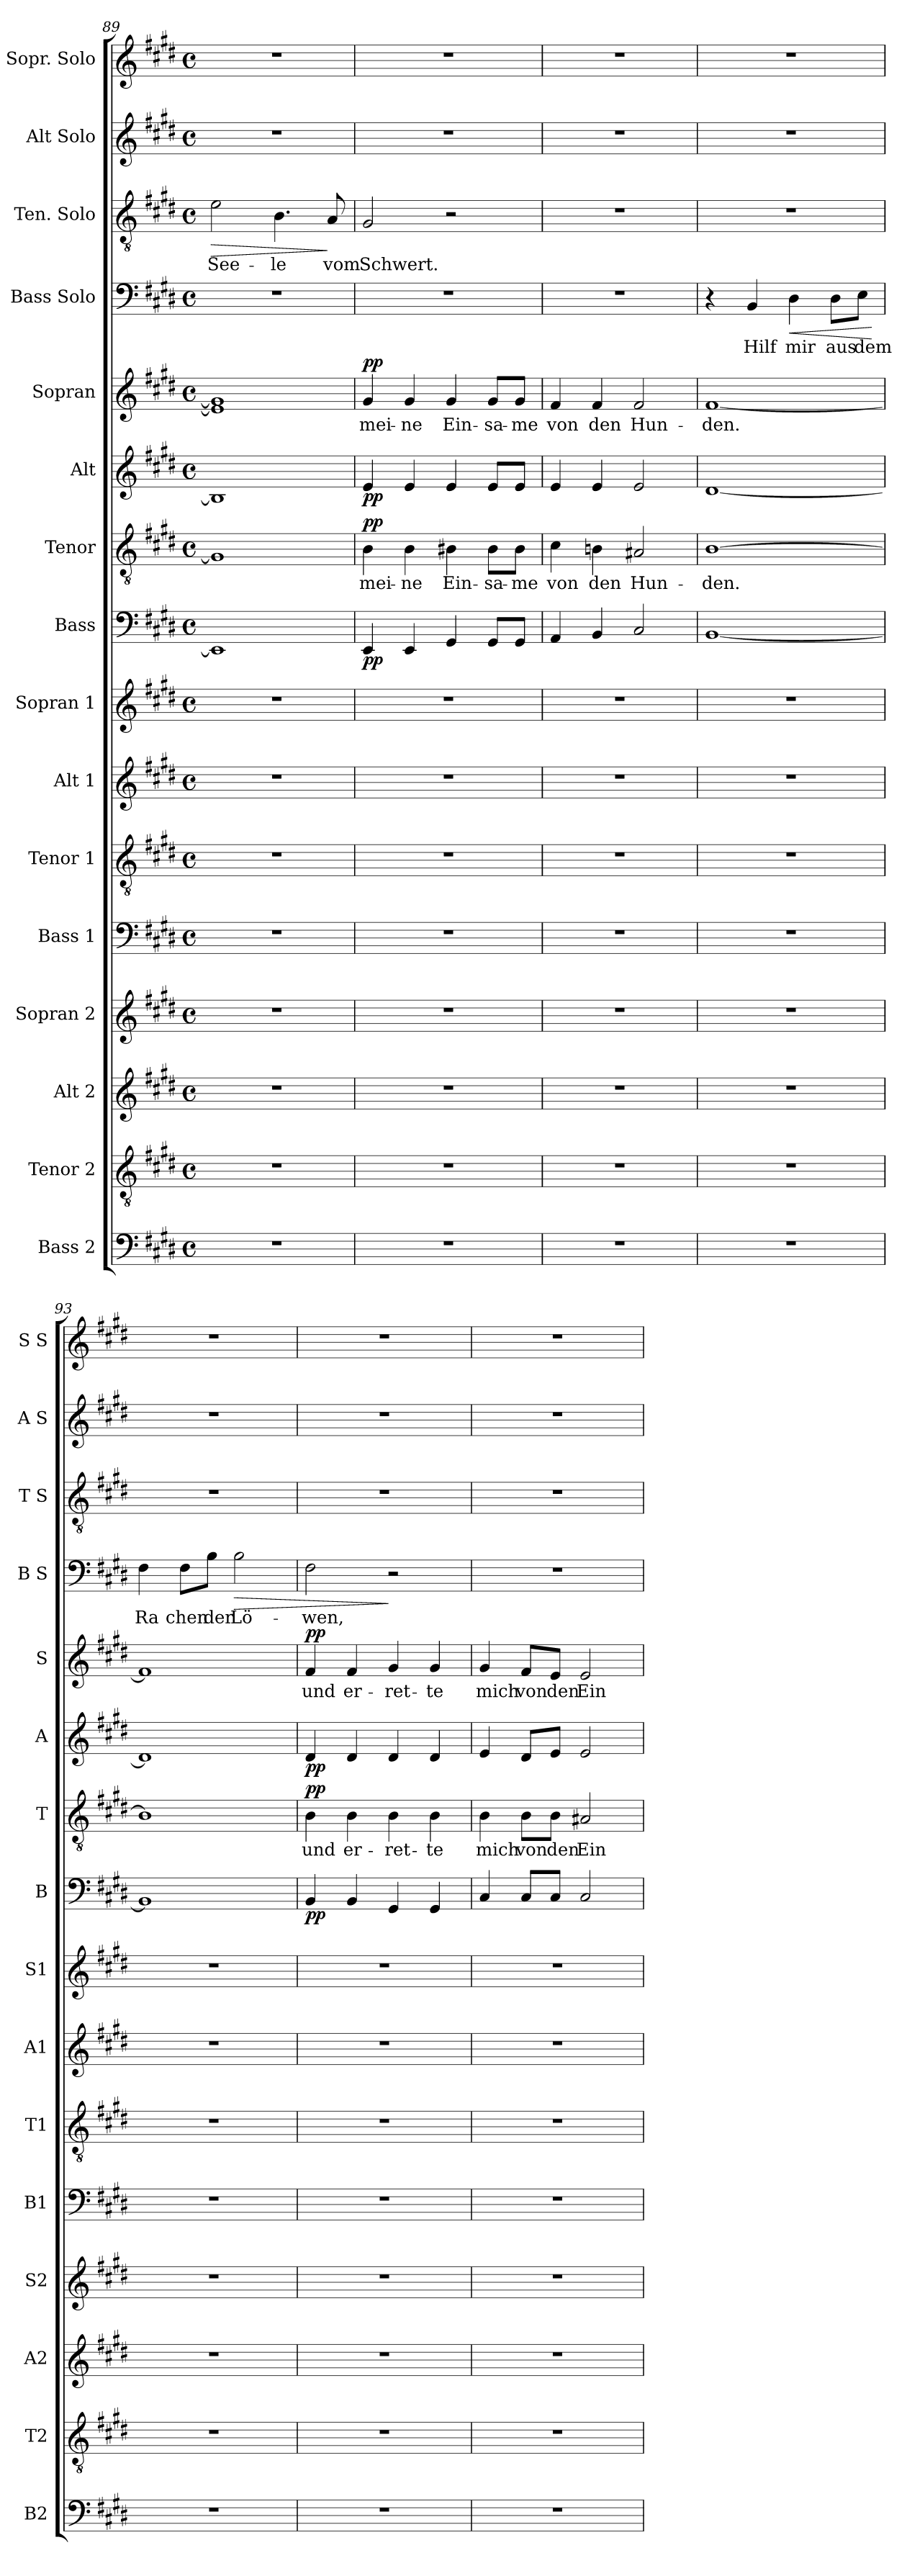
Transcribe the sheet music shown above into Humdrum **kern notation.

**kern	**kern	**kern	**kern	**kern	**kern	**kern	**kern	**kern	**dynam	**kern	**text	**dynam	**kern	**dynam	**kern	**text	**dynam	**kern	**text	**dynam	**kern	**text	**dynam	**kern	**kern
*part16	*part15	*part14	*part13	*part12	*part11	*part10	*part9	*part8	*part8	*part7	*part7	*part7	*part6	*part6	*part5	*part5	*part5	*part4	*part4	*part4	*part3	*part3	*part3	*part2	*part1
*staff16	*staff15	*staff14	*staff13	*staff12	*staff11	*staff10	*staff9	*staff8	*staff8	*staff7	*staff7	*staff7	*staff6	*staff6	*staff5	*staff5	*staff5	*staff4	*staff4	*staff4	*staff3	*staff3	*staff3	*staff2	*staff1
*I"Bass 2	*I"Tenor 2	*I"Alt 2	*I"Sopran 2	*I"Bass 1	*I"Tenor 1	*I"Alt 1	*I"Sopran 1	*I"Bass	*	*I"Tenor	*	*	*I"Alt	*	*I"Sopran	*	*	*I"Bass Solo	*	*	*I"Ten. Solo	*	*	*I"Alt Solo	*I"Sopr. Solo
*I'B2	*I'T2	*I'A2	*I'S2	*I'B1	*I'T1	*I'A1	*I'S1	*I'B	*	*I'T	*	*	*I'A	*	*I'S	*	*	*I'B S	*	*	*I'T S	*	*	*I'A S	*I'S S
*clefF4	*clefGv2	*clefG2	*clefG2	*clefF4	*clefGv2	*clefG2	*clefG2	*clefF4	*	*clefGv2	*	*	*clefG2	*	*clefG2	*	*	*clefF4	*	*	*clefGv2	*	*	*clefG2	*clefG2
*k[f#c#g#d#]	*k[f#c#g#d#]	*k[f#c#g#d#]	*k[f#c#g#d#]	*k[f#c#g#d#]	*k[f#c#g#d#]	*k[f#c#g#d#]	*k[f#c#g#d#]	*k[f#c#g#d#]	*	*k[f#c#g#d#]	*	*	*k[f#c#g#d#]	*	*k[f#c#g#d#]	*	*	*k[f#c#g#d#]	*	*	*k[f#c#g#d#]	*	*	*k[f#c#g#d#]	*k[f#c#g#d#]
*M4/4	*M4/4	*M4/4	*M4/4	*M4/4	*M4/4	*M4/4	*M4/4	*M4/4	*	*M4/4	*	*	*M4/4	*	*M4/4	*	*	*M4/4	*	*	*M4/4	*	*	*M4/4	*M4/4
*met(c)	*met(c)	*met(c)	*met(c)	*met(c)	*met(c)	*met(c)	*met(c)	*met(c)	*	*met(c)	*	*	*met(c)	*	*met(c)	*	*	*met(c)	*	*	*met(c)	*	*	*met(c)	*met(c)
=89	=89	=89	=89	=89	=89	=89	=89	=89	=89	=89	=89	=89	=89	=89	=89	=89	=89	=89	=89	=89	=89	=89	=89	=89	=89
!	!	!	!	!	!	!	!	!	!	!	!	!	!	!	!	!	!	!	!	!	!	!LO:LY:b	!LO:HP:b	!	!
1r	1r	1r	1r	1r	1r	1r	1r	1EE]	.	1G#]	.	.	1B]	.	1e] 1g#]	.	.	1r	.	.	2e\	See-	>	1r	1r
!	!	!	!	!	!	!	!	!	!	!	!	!	!	!	!	!	!	!	!	!	!	!LO:LY:b	!	!	!
.	.	.	.	.	.	.	.	.	.	.	.	.	.	.	.	.	.	.	.	.	4.B\	-le	.	.	.
!	!	!	!	!	!	!	!	!	!	!	!	!	!	!	!	!	!	!	!	!	!	!LO:LY:b	!	!	!
.	.	.	.	.	.	.	.	.	.	.	.	.	.	.	.	.	.	.	.	.	8A/	vom	]	.	.
!!LO:PB:g=z
=90	=90	=90	=90	=90	=90	=90	=90	=90	=90	=90	=90	=90	=90	=90	=90	=90	=90	=90	=90	=90	=90	=90	=90	=90	=90
!	!	!	!	!	!	!	!	!	!LO:DY:b	!	!LO:LY:b	!LO:DY:b	!	!LO:DY:b	!	!LO:LY:b	!LO:DY:b	!	!	!	!	!LO:LY:b	!	!	!
1r	1r	1r	1r	1r	1r	1r	1r	4EE/	pp	4B\	mei-	pp	4e/	pp	4g#/	mei-	pp	1r	.	.	2G#/	Schwert.	.	1r	1r
!	!	!	!	!	!	!	!	!	!	!	!LO:LY:b	!	!	!	!	!LO:LY:b	!	!	!	!	!	!	!	!	!
.	.	.	.	.	.	.	.	4EE/	.	4B\	-ne	.	4e/	.	4g#/	-ne	.	.	.	.	.	.	.	.	.
!	!	!	!	!	!	!	!	!	!	!	!LO:LY:b	!	!	!	!	!LO:LY:b	!	!	!	!	!	!	!	!	!
.	.	.	.	.	.	.	.	4GG#/	.	4B#X\	Ein-	.	4e/	.	4g#/	Ein-	.	.	.	.	2r	.	.	.	.
!	!	!	!	!	!	!	!	!	!	!	!LO:LY:b	!	!	!	!	!LO:LY:b	!	!	!	!	!	!	!	!	!
.	.	.	.	.	.	.	.	8GG#/L	.	8B#\L	-sa-	.	8e/L	.	8g#/L	-sa-	.	.	.	.	.	.	.	.	.
!	!	!	!	!	!	!	!	!	!	!	!LO:LY:b	!	!	!	!	!LO:LY:b	!	!	!	!	!	!	!	!	!
.	.	.	.	.	.	.	.	8GG#/J	.	8B#\J	-me	.	8e/J	.	8g#/J	-me	.	.	.	.	.	.	.	.	.
=91	=91	=91	=91	=91	=91	=91	=91	=91	=91	=91	=91	=91	=91	=91	=91	=91	=91	=91	=91	=91	=91	=91	=91	=91	=91
!	!	!	!	!	!	!	!	!	!	!	!LO:LY:b	!	!	!	!	!LO:LY:b	!	!	!	!	!	!	!	!	!
1r	1r	1r	1r	1r	1r	1r	1r	4AA/	.	4c#\	von	.	4e/	.	4f#/	von	.	1r	.	.	1r	.	.	1r	1r
!	!	!	!	!	!	!	!	!	!	!	!LO:LY:b	!	!	!	!	!LO:LY:b	!	!	!	!	!	!	!	!	!
.	.	.	.	.	.	.	.	4BB/	.	4Bn\	den	.	4e/	.	4f#/	den	.	.	.	.	.	.	.	.	.
!	!	!	!	!	!	!	!	!	!	!	!LO:LY:b	!	!	!	!	!LO:LY:b	!	!	!	!	!	!	!	!	!
.	.	.	.	.	.	.	.	2C#/	.	2A#X/	Hun-	.	2e/	.	2f#/	Hun-	.	.	.	.	.	.	.	.	.
=92	=92	=92	=92	=92	=92	=92	=92	=92	=92	=92	=92	=92	=92	=92	=92	=92	=92	=92	=92	=92	=92	=92	=92	=92	=92
!	!	!	!	!	!	!	!	!	!	!	!LO:LY:b	!	!	!	!	!LO:LY:b	!	!	!	!	!	!	!	!	!
1r	1r	1r	1r	1r	1r	1r	1r	[1BB	.	[1B	-den.	.	[1d#	.	[1f#	-den.	.	4r	.	.	1r	.	.	1r	1r
!	!	!	!	!	!	!	!	!	!	!	!	!	!	!	!	!	!	!	!LO:LY:b	!	!	!	!	!	!
.	.	.	.	.	.	.	.	.	.	.	.	.	.	.	.	.	.	4BB/	Hilf	.	.	.	.	.	.
!	!	!	!	!	!	!	!	!	!	!	!	!	!	!	!	!	!	!	!LO:LY:b	!LO:HP:b	!	!	!	!	!
.	.	.	.	.	.	.	.	.	.	.	.	.	.	.	.	.	.	4D#\	mir	<	.	.	.	.	.
!	!	!	!	!	!	!	!	!	!	!	!	!	!	!	!	!	!	!	!LO:LY:b	!	!	!	!	!	!
.	.	.	.	.	.	.	.	.	.	.	.	.	.	.	.	.	.	8D#\L	aus	.	.	.	.	.	.
!	!	!	!	!	!	!	!	!	!	!	!	!	!	!	!	!	!	!	!LO:LY:b	!	!	!	!	!	!
.	.	.	.	.	.	.	.	.	.	.	.	.	.	.	.	.	.	8E\J	dem	.	.	.	.	.	.
.	.	.	.	.	.	.	.	.	.	.	.	.	.	.	.	.	.	.	.	[	.	.	.	.	.
=93	=93	=93	=93	=93	=93	=93	=93	=93	=93	=93	=93	=93	=93	=93	=93	=93	=93	=93	=93	=93	=93	=93	=93	=93	=93
!	!	!	!	!	!	!	!	!	!	!	!	!	!	!	!	!	!	!	!LO:LY:b	!	!	!	!	!	!
1r	1r	1r	1r	1r	1r	1r	1r	1BB]	.	1B]	.	.	1d#]	.	1f#]	.	.	4F#\	Ra	.	1r	.	.	1r	1r
!	!	!	!	!	!	!	!	!	!	!	!	!	!	!	!	!	!	!	!LO:LY:b	!	!	!	!	!	!
.	.	.	.	.	.	.	.	.	.	.	.	.	.	.	.	.	.	8F#\L	chen	.	.	.	.	.	.
!	!	!	!	!	!	!	!	!	!	!	!	!	!	!	!	!	!	!	!LO:LY:b	!	!	!	!	!	!
.	.	.	.	.	.	.	.	.	.	.	.	.	.	.	.	.	.	8B\J	der	.	.	.	.	.	.
!	!	!	!	!	!	!	!	!	!	!	!	!	!	!	!	!	!	!	!LO:LY:b	!LO:HP:b	!	!	!	!	!
.	.	.	.	.	.	.	.	.	.	.	.	.	.	.	.	.	.	2B\	Lö-	>	.	.	.	.	.
=94	=94	=94	=94	=94	=94	=94	=94	=94	=94	=94	=94	=94	=94	=94	=94	=94	=94	=94	=94	=94	=94	=94	=94	=94	=94
!	!	!	!	!	!	!	!	!	!LO:DY:b	!	!LO:LY:b	!LO:DY:b	!	!LO:DY:b	!	!LO:LY:b	!LO:DY:b	!	!LO:LY:b	!	!	!	!	!	!
1r	1r	1r	1r	1r	1r	1r	1r	4BB/	pp	4B\	und	pp	4d#/	pp	4f#/	und	pp	2F#\	-wen,	.	1r	.	.	1r	1r
!	!	!	!	!	!	!	!	!	!	!	!LO:LY:b	!	!	!	!	!LO:LY:b	!	!	!	!	!	!	!	!	!
.	.	.	.	.	.	.	.	4BB/	.	4B\	er-	.	4d#/	.	4f#/	er-	.	.	.	.	.	.	.	.	.
!	!	!	!	!	!	!	!	!	!	!	!LO:LY:b	!	!	!	!	!LO:LY:b	!	!	!	!	!	!	!	!	!
.	.	.	.	.	.	.	.	4GG#/	.	4B\	-ret-	.	4d#/	.	4g#/	-ret-	.	2r	.	]	.	.	.	.	.
!	!	!	!	!	!	!	!	!	!	!	!LO:LY:b	!	!	!	!	!LO:LY:b	!	!	!	!	!	!	!	!	!
.	.	.	.	.	.	.	.	4GG#/	.	4B\	-te	.	4d#/	.	4g#/	-te	.	.	.	.	.	.	.	.	.
!!LO:PB:g=z
=95	=95	=95	=95	=95	=95	=95	=95	=95	=95	=95	=95	=95	=95	=95	=95	=95	=95	=95	=95	=95	=95	=95	=95	=95	=95
!	!	!	!	!	!	!	!	!	!	!	!LO:LY:b	!	!	!	!	!LO:LY:b	!	!	!	!	!	!	!	!	!
1r	1r	1r	1r	1r	1r	1r	1r	4C#/	.	4B\	mich	.	4e/	.	4g#/	mich	.	1r	.	.	1r	.	.	1r	1r
!	!	!	!	!	!	!	!	!	!	!	!LO:LY:b	!	!	!	!	!LO:LY:b	!	!	!	!	!	!	!	!	!
.	.	.	.	.	.	.	.	8C#/L	.	8B\L	von	.	8d#/L	.	8f#/L	von	.	.	.	.	.	.	.	.	.
!	!	!	!	!	!	!	!	!	!	!	!LO:LY:b	!	!	!	!	!LO:LY:b	!	!	!	!	!	!	!	!	!
.	.	.	.	.	.	.	.	8C#/J	.	8B\J	den	.	8e/J	.	8e/J	den	.	.	.	.	.	.	.	.	.
!	!	!	!	!	!	!	!	!	!	!	!LO:LY:b	!	!	!	!	!LO:LY:b	!	!	!	!	!	!	!	!	!
.	.	.	.	.	.	.	.	2C#/	.	2A#X/	Ein-	.	2e/	.	2e/	Ein-	.	.	.	.	.	.	.	.	.
=	=	=	=	=	=	=	=	=	=	=	=	=	=	=	=	=	=	=	=	=	=	=	=	=	=
*-	*-	*-	*-	*-	*-	*-	*-	*-	*-	*-	*-	*-	*-	*-	*-	*-	*-	*-	*-	*-	*-	*-	*-	*-	*-
